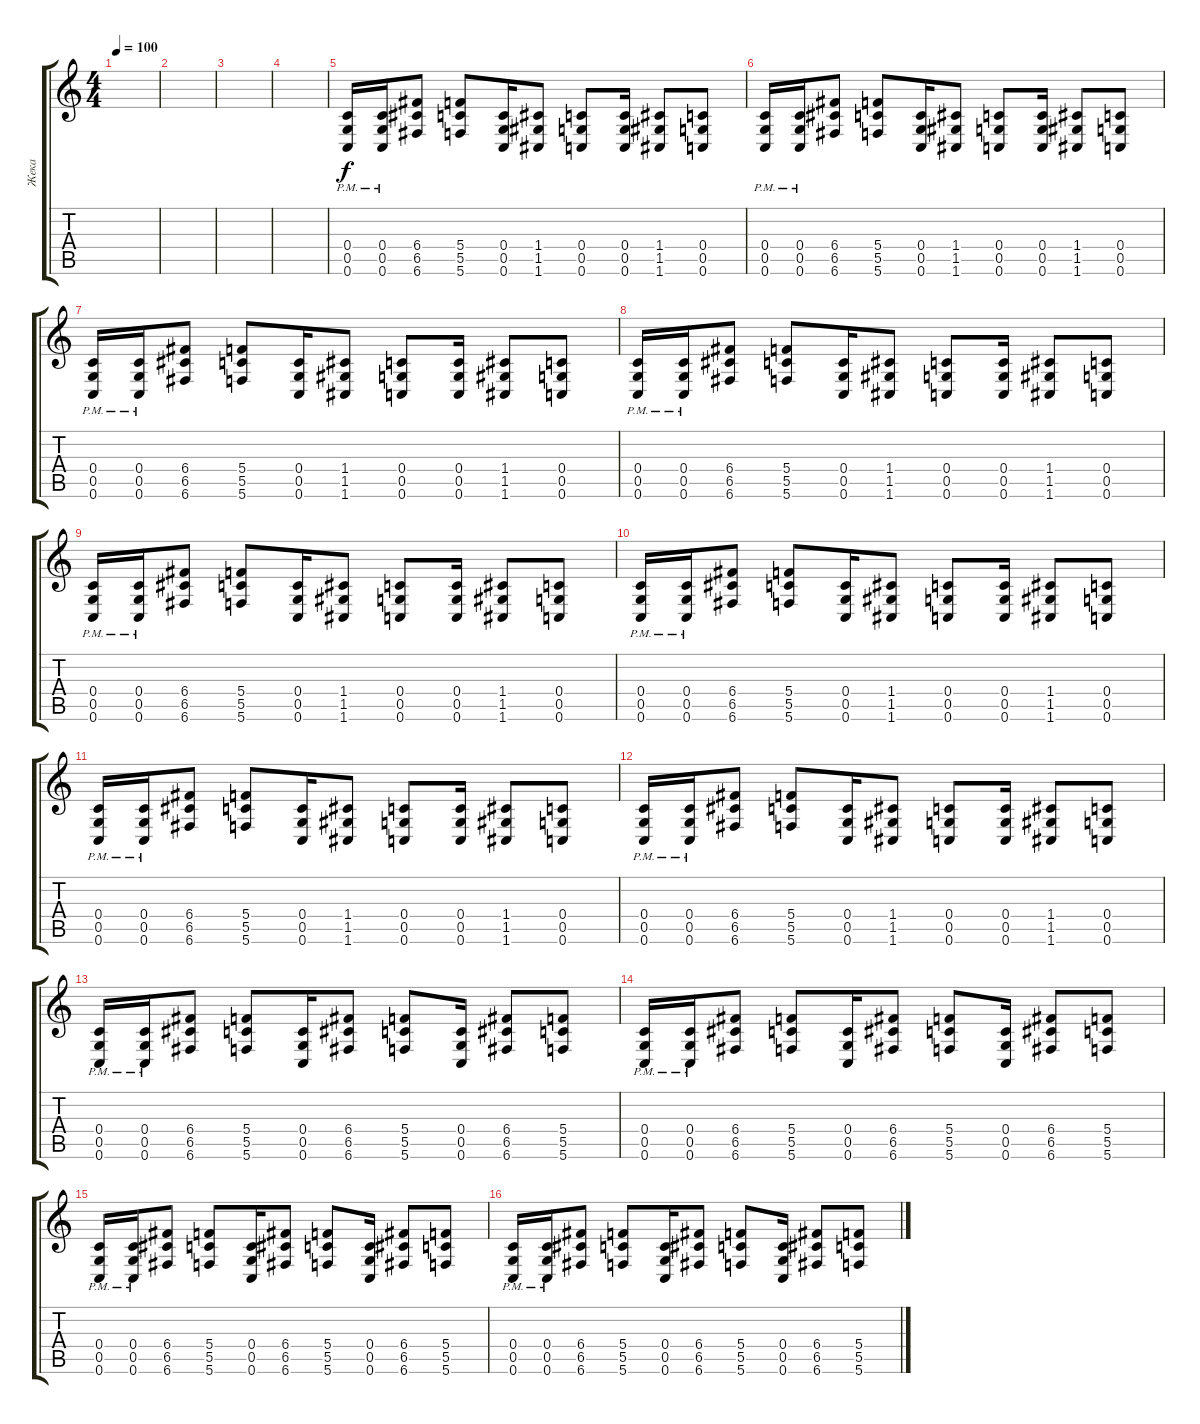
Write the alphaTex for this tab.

\track ("Жека" "Жека") {instrument overdrivenguitar}
\staff {score tabs}
\tuning (D4 A3 F3 C3 G2 C2) {hide}
\ts (4 4)
\tempo 100
\clef g2
\ks c
|
|
|
|
(0.4{pm} 0.5{pm} 0.6{pm}).16 (0.4{pm} 0.5{pm} 0.6{pm}).16 (6.4 6.5 6.6).8 (5.4 5.5 5.6).8 (0.4 0.5 0.6).16 (1.4 1.5 1.6).8 (0.4 0.5 0.6).8 (0.4 0.5 0.6).16 (1.4 1.5 1.6).8 (0.4 0.5 0.6).8 |
(0.4{pm} 0.5{pm} 0.6{pm}).16 (0.4{pm} 0.5{pm} 0.6{pm}).16 (6.4 6.5 6.6).8 (5.4 5.5 5.6).8 (0.4 0.5 0.6).16 (1.4 1.5 1.6).8 (0.4 0.5 0.6).8 (0.4 0.5 0.6).16 (1.4 1.5 1.6).8 (0.4 0.5 0.6).8 |
(0.4{pm} 0.5{pm} 0.6{pm}).16 (0.4{pm} 0.5{pm} 0.6{pm}).16 (6.4 6.5 6.6).8 (5.4 5.5 5.6).8 (0.4 0.5 0.6).16 (1.4 1.5 1.6).8 (0.4 0.5 0.6).8 (0.4 0.5 0.6).16 (1.4 1.5 1.6).8 (0.4 0.5 0.6).8 |
(0.4{pm} 0.5{pm} 0.6{pm}).16 (0.4{pm} 0.5{pm} 0.6{pm}).16 (6.4 6.5 6.6).8 (5.4 5.5 5.6).8 (0.4 0.5 0.6).16 (1.4 1.5 1.6).8 (0.4 0.5 0.6).8 (0.4 0.5 0.6).16 (1.4 1.5 1.6).8 (0.4 0.5 0.6).8 |
(0.4{pm} 0.5{pm} 0.6{pm}).16 (0.4{pm} 0.5{pm} 0.6{pm}).16 (6.4 6.5 6.6).8 (5.4 5.5 5.6).8 (0.4 0.5 0.6).16 (1.4 1.5 1.6).8 (0.4 0.5 0.6).8 (0.4 0.5 0.6).16 (1.4 1.5 1.6).8 (0.4 0.5 0.6).8 |
(0.4{pm} 0.5{pm} 0.6{pm}).16 (0.4{pm} 0.5{pm} 0.6{pm}).16 (6.4 6.5 6.6).8 (5.4 5.5 5.6).8 (0.4 0.5 0.6).16 (1.4 1.5 1.6).8 (0.4 0.5 0.6).8 (0.4 0.5 0.6).16 (1.4 1.5 1.6).8 (0.4 0.5 0.6).8 |
(0.4{pm} 0.5{pm} 0.6{pm}).16 (0.4{pm} 0.5{pm} 0.6{pm}).16 (6.4 6.5 6.6).8 (5.4 5.5 5.6).8 (0.4 0.5 0.6).16 (1.4 1.5 1.6).8 (0.4 0.5 0.6).8 (0.4 0.5 0.6).16 (1.4 1.5 1.6).8 (0.4 0.5 0.6).8 |
(0.4{pm} 0.5{pm} 0.6{pm}).16 (0.4{pm} 0.5{pm} 0.6{pm}).16 (6.4 6.5 6.6).8 (5.4 5.5 5.6).8 (0.4 0.5 0.6).16 (1.4 1.5 1.6).8 (0.4 0.5 0.6).8 (0.4 0.5 0.6).16 (1.4 1.5 1.6).8 (0.4 0.5 0.6).8 |
(0.4{pm} 0.5{pm} 0.6{pm}).16 (0.4{pm} 0.5{pm} 0.6{pm}).16 (6.4 6.5 6.6).8 (5.4 5.5 5.6).8 (0.4 0.5 0.6).16 (6.4 6.5 6.6).8 (5.4 5.5 5.6).8 (0.4 0.5 0.6).16 (6.4 6.5 6.6).8 (5.4 5.5 5.6).8 |
(0.4{pm} 0.5{pm} 0.6{pm}).16 (0.4{pm} 0.5{pm} 0.6{pm}).16 (6.4 6.5 6.6).8 (5.4 5.5 5.6).8 (0.4 0.5 0.6).16 (6.4 6.5 6.6).8 (5.4 5.5 5.6).8 (0.4 0.5 0.6).16 (6.4 6.5 6.6).8 (5.4 5.5 5.6).8 |
(0.4{pm} 0.5{pm} 0.6{pm}).16 (0.4{pm} 0.5{pm} 0.6{pm}).16 (6.4 6.5 6.6).8 (5.4 5.5 5.6).8 (0.4 0.5 0.6).16 (6.4 6.5 6.6).8 (5.4 5.5 5.6).8 (0.4 0.5 0.6).16 (6.4 6.5 6.6).8 (5.4 5.5 5.6).8 |
(0.4{pm} 0.5{pm} 0.6{pm}).16 (0.4{pm} 0.5{pm} 0.6{pm}).16 (6.4 6.5 6.6).8 (5.4 5.5 5.6).8 (0.4 0.5 0.6).16 (6.4 6.5 6.6).8 (5.4 5.5 5.6).8 (0.4 0.5 0.6).16 (6.4 6.5 6.6).8 (5.4 5.5 5.6).8
